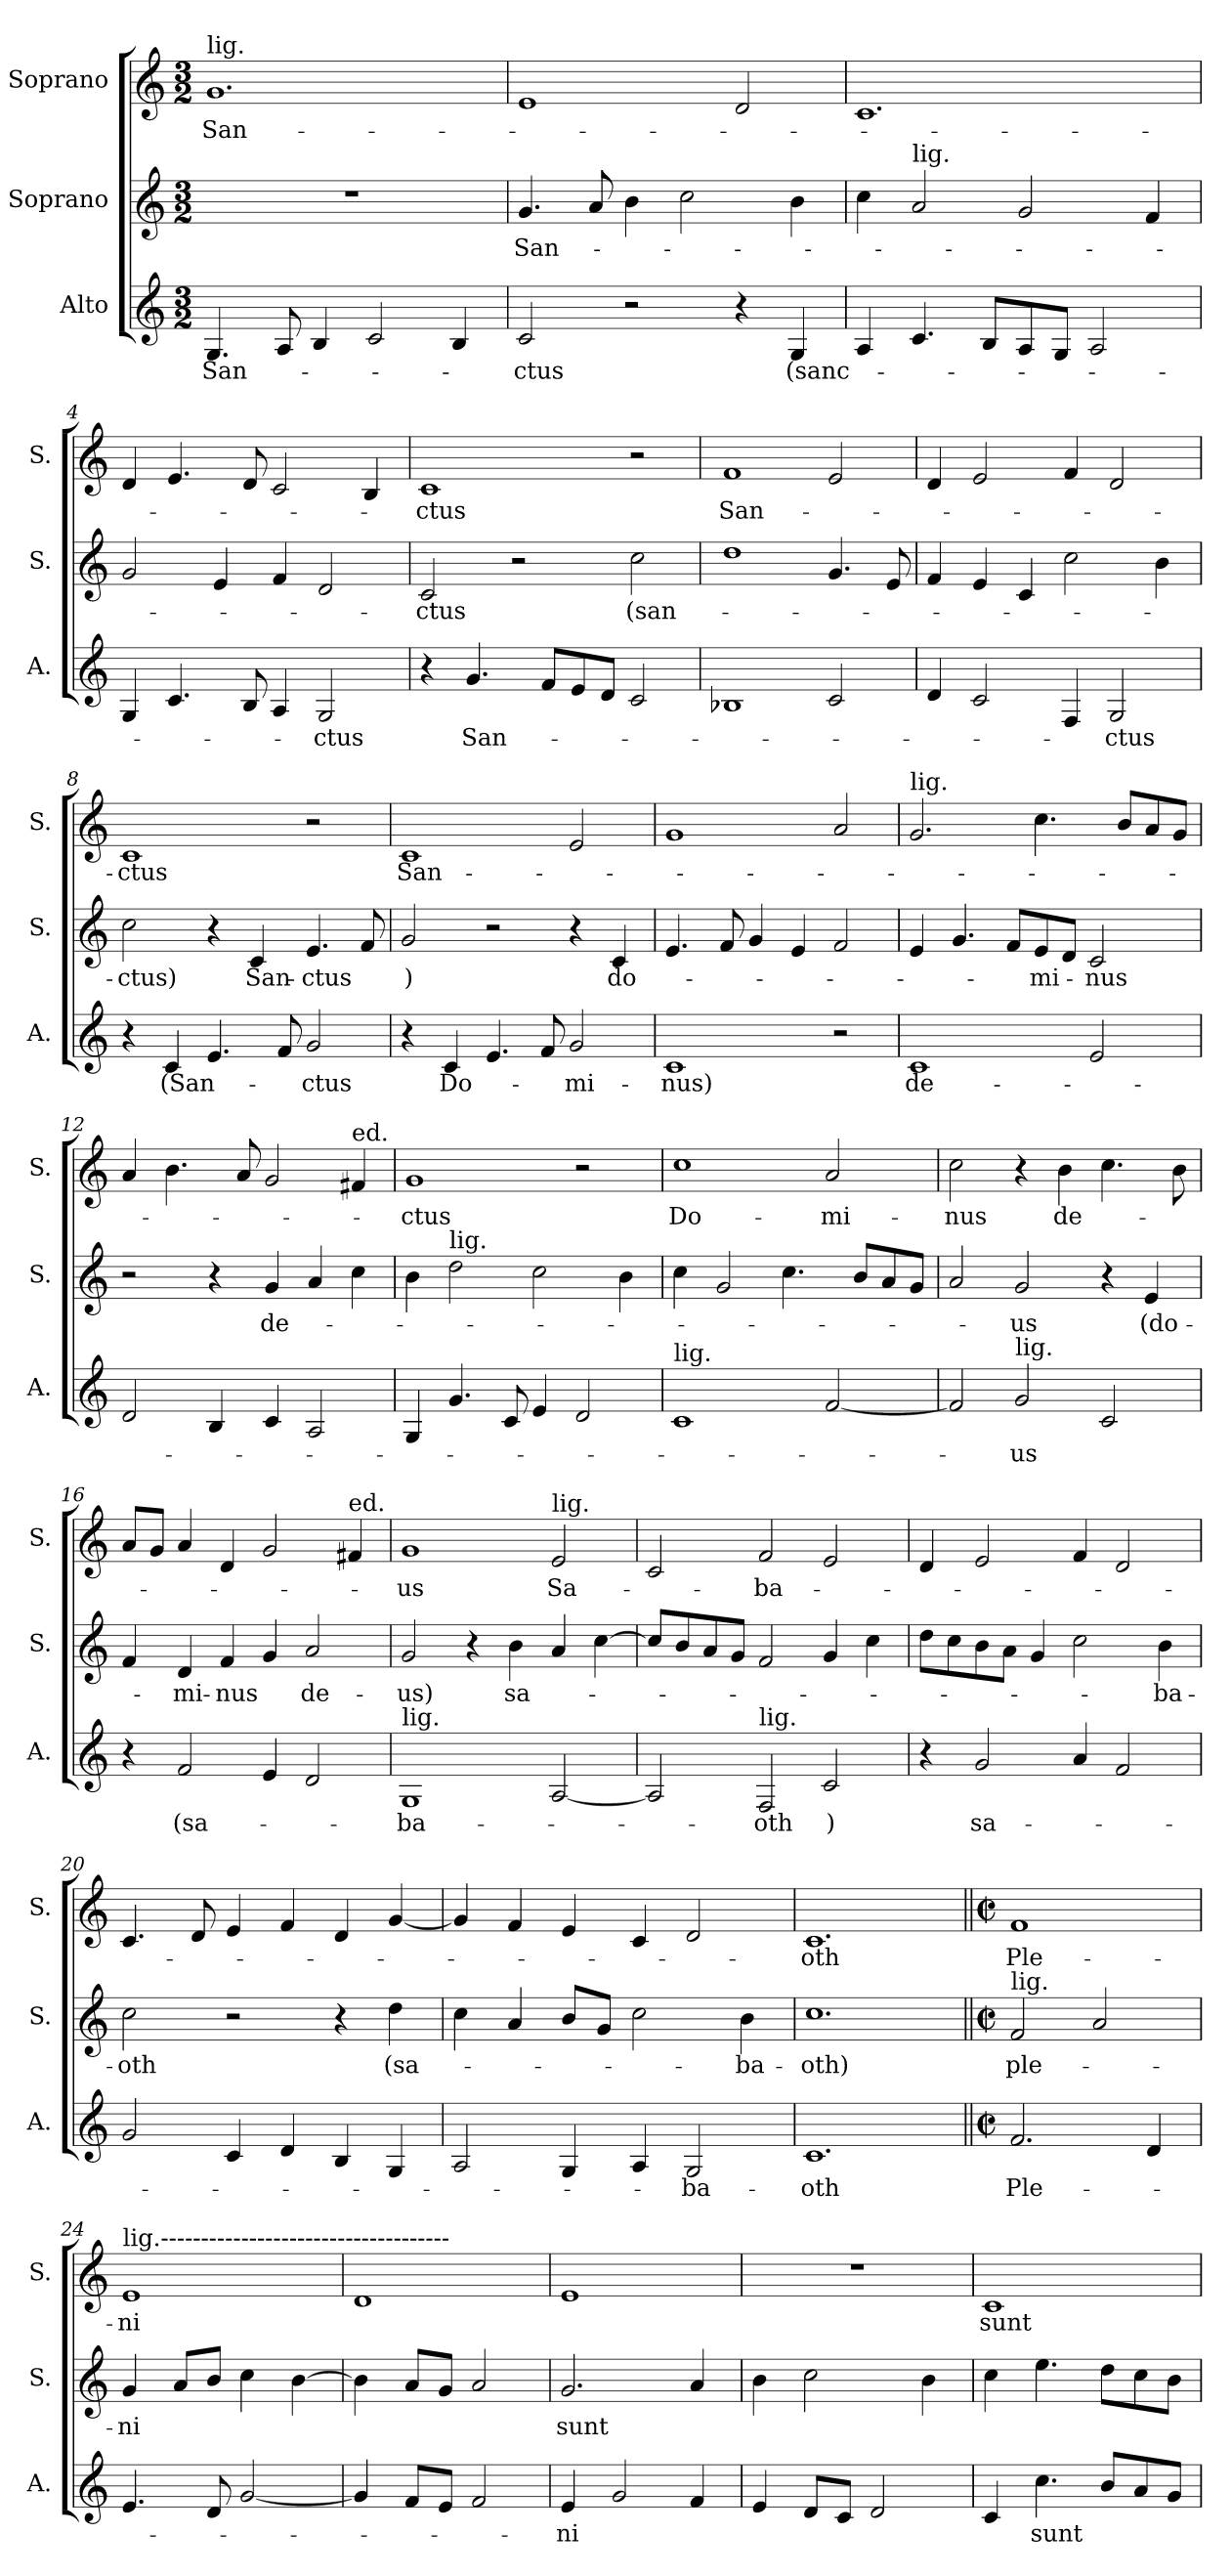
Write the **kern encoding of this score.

**kern	**text	**kern	**text	**kern	**text
*part3	*part3	*part2	*part2	*part1	*part1
*staff3	*staff3	*staff2	*staff2	*staff1	*staff1
*I"Alto	*	*I"Soprano	*	*I"Soprano	*
*I'A.	*	*I'S.	*	*I'S.	*
*clefG2	*	*clefG2	*	*clefG2	*
*k[]	*	*k[]	*	*k[]	*
*M3/2	*	*M3/2	*	*M3/2	*
=1	=1	=1	=1	=1	=1
!	!	!	!	!LO:TX:a:t=lig.	!
!	!LO:LY:b	!	!	!	!LO:LY:b
4.G/	San-	1.r	.	1.g	San-
8A/	.	.	.	.	.
4B/	.	.	.	.	.
2c/	.	.	.	.	.
4B/	.	.	.	.	.
=2	=2	=2	=2	=2	=2
!	!LO:LY:b	!	!LO:LY:b	!	!
2c/	-ctus	4.g/	San-	1e	.
.	.	8a/	.	.	.
2r	.	4b\	.	.	.
.	.	2cc\	.	.	.
4r	.	.	.	2d/	.
!	!LO:LY:b	!	!	!	!
4G/	(sanc-	4b\	.	.	.
=3	=3	=3	=3	=3	=3
4A/	.	4cc\	.	1.c	.
!	!	!LO:TX:a:t=lig.	!	!	!
4.c/	.	2a/	.	.	.
8B/L	.	.	.	.	.
8A/	.	2g/	.	.	.
8G/J	.	.	.	.	.
2A/	.	.	.	.	.
.	.	4f/	.	.	.
=4	=4	=4	=4	=4	=4
4G/	.	2g/	.	4d/	.
4.c/	.	.	.	4.e/	.
.	.	4e/	.	.	.
8B/	.	.	.	8d/	.
4A/	.	4f/	.	2c/	.
!	!LO:LY:b	!	!	!	!
2G/	-ctus	2d/	.	.	.
.	.	.	.	4B/	.
=5	=5	=5	=5	=5	=5
!	!	!	!LO:LY:b	!	!LO:LY:b
4r	.	2c/	-ctus	1c	-ctus
!	!LO:LY:b	!	!	!	!
4.g/	San-	.	.	.	.
.	.	2r	.	.	.
8f/L	.	.	.	.	.
8e/	.	.	.	.	.
8d/J	.	.	.	.	.
!	!	!	!LO:LY:b	!	!
2c/	.	2cc\	(san-	2r	.
=6	=6	=6	=6	=6	=6
!	!	!	!	!	!LO:LY:b
1B-X	.	1dd	.	1f	San-
2c/	.	4.g/	.	2e/	.
.	.	8e/	.	.	.
=7	=7	=7	=7	=7	=7
4d/	.	4f/	.	4d/	.
2c/	.	4e/	.	2e/	.
.	.	4c/	.	.	.
4F/	.	2cc\	.	4f/	.
!	!LO:LY:b	!	!	!	!
2G/	-ctus	.	.	2d/	.
.	.	4b\	.	.	.
=8	=8	=8	=8	=8	=8
!	!	!	!LO:LY:b	!	!LO:LY:b
4r	.	2cc\	-ctus)	1c	-ctus
!	!LO:LY:b	!	!	!	!
4c/	(San-	.	.	.	.
4.e/	.	4r	.	.	.
!	!	!	!LO:LY:b	!	!
.	.	4c/	San-	.	.
8f/	.	.	.	.	.
!	!LO:LY:b	!	!LO:LY:b	!	!
2g/	-ctus	4.e/	-ctus	2r	.
.	.	8f/	.	.	.
=9	=9	=9	=9	=9	=9
!	!	!	!LO:LY:b	!	!LO:LY:b
4r	.	2g/	)	1c	San-
!	!LO:LY:b	!	!	!	!
4c/	Do-	.	.	.	.
4.e/	.	2r	.	.	.
8f/	.	.	.	.	.
!	!LO:LY:b	!	!	!	!
2g/	mi-	4r	.	2e/	.
!	!	!	!LO:LY:b	!	!
.	.	4c/	do-	.	.
=10	=10	=10	=10	=10	=10
!	!LO:LY:b	!	!	!	!
1c	-nus)	4.e/	.	1g	.
.	.	8f/	.	.	.
.	.	4g/	.	.	.
.	.	4e/	.	.	.
2r	.	2f/	.	2a/	.
=11	=11	=11	=11	=11	=11
!	!	!	!	!LO:TX:a:t=lig.	!
!	!LO:LY:b	!	!	!	!
1c	de-	4e/	.	2.g/	.
.	.	4.g/	.	.	.
.	.	8f/L	.	.	.
!	!	!	!LO:LY:b	!	!
.	.	8e/	-mi-	4.cc\	.
.	.	8d/J	.	.	.
!	!	!	!LO:LY:b	!	!
2e/	.	2c/	-nus	.	.
.	.	.	.	8b/L	.
.	.	.	.	8a/	.
.	.	.	.	8g/J	.
=12	=12	=12	=12	=12	=12
2d/	.	2r	.	4a/	.
.	.	.	.	4.b\	.
4B/	.	4r	.	.	.
.	.	.	.	8a/	.
!	!	!	!LO:LY:b	!	!
4c/	.	4g/	de-	2g/	.
2A/	.	4a/	.	.	.
!	!	!	!	!LO:TX:a:t=ed.	!
.	.	4cc\	.	4f#X/	.
=13	=13	=13	=13	=13	=13
!	!	!	!	!	!LO:LY:b
4G/	.	4b\	.	1g	-ctus
!	!	!LO:TX:a:t=lig.	!	!	!
4.g/	.	2dd\	.	.	.
8c/	.	.	.	.	.
4e/	.	2cc\	.	.	.
2d/	.	.	.	2r	.
.	.	4b\	.	.	.
=14	=14	=14	=14	=14	=14
!LO:TX:a:t=lig.	!	!	!	!	!
!	!	!	!	!	!LO:LY:b
1c	.	4cc\	.	1cc	Do-
.	.	2g/	.	.	.
.	.	4.cc\	.	.	.
!	!	!	!	!	!LO:LY:b
[2f/	.	.	.	2a/	-mi-
.	.	8b/L	.	.	.
.	.	8a/	.	.	.
.	.	8g/J	.	.	.
=15	=15	=15	=15	=15	=15
!	!	!	!	!	!LO:LY:b
2f/]	.	2a/	.	2cc\	-nus
!LO:TX:a:t=lig.	!	!	!	!	!
!	!LO:LY:b	!	!LO:LY:b	!	!
2g/	-us	2g/	-us	4r	.
!	!	!	!	!	!LO:LY:b
.	.	.	.	4b\	de-
2c/	.	4r	.	4.cc\	.
!	!	!	!LO:LY:b	!	!
.	.	4e/	(do-	.	.
.	.	.	.	8b\	.
=16	=16	=16	=16	=16	=16
4r	.	4f/	.	8a/L	.
.	.	.	.	8g/J	.
!	!LO:LY:b	!	!LO:LY:b	!	!
2f/	(sa-	4d/	-mi-	4a/	.
!	!	!	!LO:LY:b	!	!
.	.	4f/	-nus	4d/	.
4e/	.	4g/	.	2g/	.
!	!	!	!LO:LY:b	!	!
2d/	.	2a/	de-	.	.
!	!	!	!	!LO:TX:a:t=ed.	!
.	.	.	.	4f#X/	.
=17	=17	=17	=17	=17	=17
!LO:TX:a:t=lig.	!	!	!	!	!
!	!LO:LY:b	!	!LO:LY:b	!	!LO:LY:b
1G	-ba-	2g/	-us)	1g	-us
.	.	4r	.	.	.
!	!	!	!LO:LY:b	!	!
.	.	4b\	sa-	.	.
!	!	!	!	!LO:TX:a:t=lig.	!
!	!	!	!	!	!LO:LY:b
[2A/	.	4a/	.	2e/	Sa-
.	.	[4cc\	.	.	.
=18	=18	=18	=18	=18	=18
2A/]	.	8cc/L]	.	2c/	.
.	.	8b/	.	.	.
.	.	8a/	.	.	.
.	.	8g/J	.	.	.
!LO:TX:a:t=lig.	!	!	!	!	!
!	!LO:LY:b	!	!	!	!LO:LY:b
2F/	-oth	2f/	.	2f/	-ba-
!	!LO:LY:b	!	!	!	!
2c/	)	4g/	.	2e/	.
.	.	4cc\	.	.	.
=19	=19	=19	=19	=19	=19
4r	.	8dd\L	.	4d/	.
.	.	8cc\	.	.	.
!	!LO:LY:b	!	!	!	!
2g/	sa-	8b\	.	2e/	.
.	.	8a\J	.	.	.
.	.	4g/	.	.	.
4a/	.	2cc\	.	4f/	.
2f/	.	.	.	2d/	.
!	!	!	!LO:LY:b	!	!
.	.	4b\	-ba-	.	.
=20	=20	=20	=20	=20	=20
!	!	!	!LO:LY:b	!	!
2g/	.	2cc\	-oth	4.c/	.
.	.	.	.	8d/	.
4c/	.	2r	.	4e/	.
4d/	.	.	.	4f/	.
4B/	.	4r	.	4d/	.
!	!	!	!LO:LY:b	!	!
4G/	.	4dd\	(sa-	[4g/	.
=21	=21	=21	=21	=21	=21
2A/	.	4cc\	.	4g/]	.
.	.	4a/	.	4f/	.
4G/	.	8b/L	.	4e/	.
.	.	8g/J	.	.	.
4A/	.	2cc\	.	4c/	.
!	!LO:LY:b	!	!	!	!
2G/	-ba-	.	.	2d/	.
!	!	!	!LO:LY:b	!	!
.	.	4b\	-ba-	.	.
=22	=22	=22	=22	=22	=22
!	!LO:LY:b	!	!LO:LY:b	!	!LO:LY:b
1.c	-oth	1.cc	-oth)	1.c	oth
=23||	=23||	=23||	=23||	=23||	=23||
*M2/2	*	*M2/2	*	*M2/2	*
*met(c|)	*	*met(c|)	*	*met(c|)	*
!	!	!LO:TX:a:t=lig.	!	!	!
!	!LO:LY:b	!	!LO:LY:b	!	!LO:LY:b
2.f/	Ple-	2f/	ple-	1f	Ple-
.	.	2a/	.	.	.
4d/	.	.	.	.	.
=24	=24	=24	=24	=24	=24
!	!	!	!	!LO:TX:a:t=lig.------------------------------------	!
!	!	!	!LO:LY:b	!	!LO:LY:b
4.e/	.	4g/	ni	1e	-ni
.	.	8a/L	.	.	.
8d/	.	8b/J	.	.	.
[2g/	.	4cc\	.	.	.
.	.	[4b\	.	.	.
=25	=25	=25	=25	=25	=25
4g/]	.	4b\]	.	1d	.
8f/L	.	8a/L	.	.	.
8e/J	.	8g/J	.	.	.
2f/	.	2a/	.	.	.
=26	=26	=26	=26	=26	=26
!	!LO:LY:b	!	!LO:LY:b	!	!
4e/	-ni	2.g/	-sunt	1e	.
2g/	.	.	.	.	.
4f/	.	4a/	.	.	.
=27	=27	=27	=27	=27	=27
4e/	.	4b\	.	1r	.
8d/L	.	2cc\	.	.	.
8c/J	.	.	.	.	.
2d/	.	.	.	.	.
.	.	4b\	.	.	.
=28	=28	=28	=28	=28	=28
!	!	!	!	!	!LO:LY:b
4c/	.	4cc\	.	1c	sunt
!	!LO:LY:b	!	!	!	!
4.cc\	sunt	4.ee\	.	.	.
8b/L	.	8dd\L	.	.	.
8a/	.	8cc\	.	.	.
8g/J	.	8b\J	.	.	.
=	=	=	=	=	=
*-	*-	*-	*-	*-	*-
